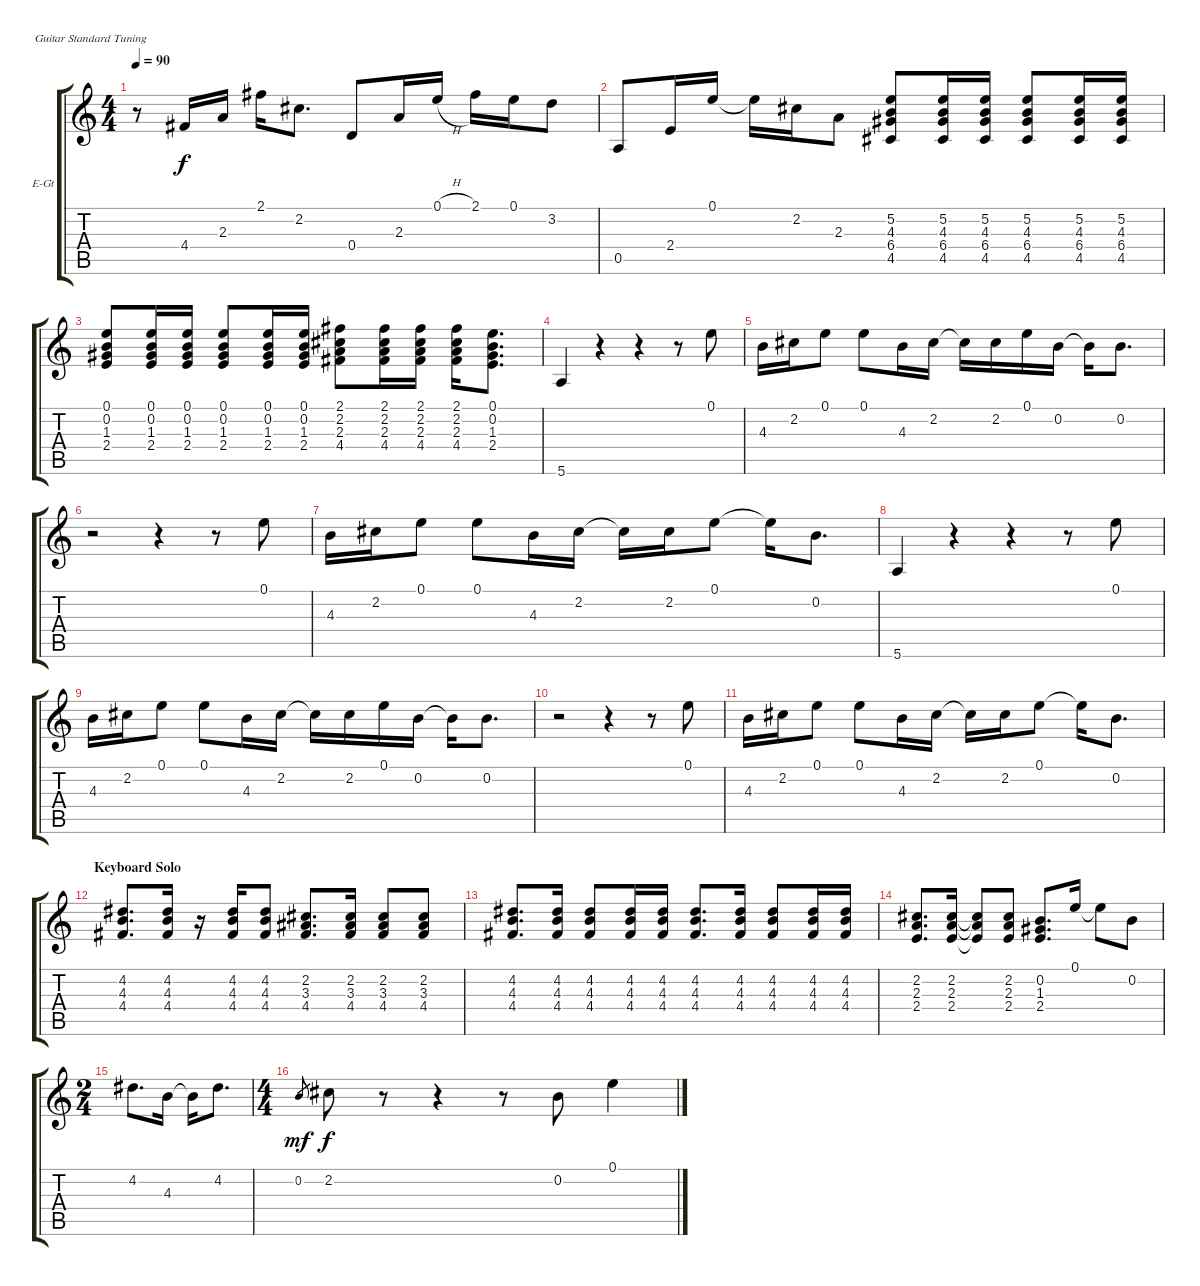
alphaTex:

\bracketExtendMode groupsimilarinstruments
\firstSystemTrackNameOrientation horizontal
\otherSystemsTrackNameOrientation horizontal
\track ("Guitar 1" "E-Gt") {multiBarRest instrument electricguitarclean}
\staff {score tabs}
\tuning (E4 B3 G3 D3 A2 E2)
\ts (4 4)
\tempo 90
\clef g2
\ks c
r.8{dy f} 4.4.16 2.3.16 2.1.16 2.2.8{d} 0.4.8 2.3.16 0.1{h}.16 2.1.16 0.1.16 3.2.8 |
0.5.8 2.4.16 0.1.16 0.1{t}.16 2.2.16 2.3.8 (5.2 4.3 6.4 4.5).8 (5.2 4.3 6.4 4.5).16 (5.2 4.3 6.4 4.5).16 (5.2 4.3 6.4 4.5).8 (5.2 4.3 6.4 4.5).16 (5.2 4.3 6.4 4.5).16 |
(0.1 0.2 1.3 2.4).8 (0.1 0.2 1.3 2.4).16 (0.1 0.2 1.3 2.4).16 (0.1 0.2 1.3 2.4).8 (0.1 0.2 1.3 2.4).16 (0.1 0.2 1.3 2.4).16 (2.1 2.2 2.3 4.4).8 (2.1 2.2 2.3 4.4).16 (2.1 2.2 2.3 4.4).16 (2.1 2.2 2.3 4.4).16 (0.1 0.2 1.3 2.4).8{d} |
5.6.4 r.4 r.4 r.8 0.1.8 |
4.3.16 2.2.16 0.1.8 0.1.8 4.3.16 2.2.16 2.2{t}.16 2.2.16 0.1.16 0.2.16 0.2{t}.16 0.2.8{d} |
r.2 r.4 r.8 0.1.8 |
4.3.16 2.2.16 0.1.8 0.1.8 4.3.16 2.2.16 2.2{t}.16 2.2.16 0.1.8 0.1{t}.16 0.2.8{d} |
5.6.4 r.4 r.4 r.8 0.1.8 |
4.3.16 2.2.16 0.1.8 0.1.8 4.3.16 2.2.16 2.2{t}.16 2.2.16 0.1.16 0.2.16 0.2{t}.16 0.2.8{d} |
r.2 r.4 r.8 0.1.8 |
4.3.16 2.2.16 0.1.8 0.1.8 4.3.16 2.2.16 2.2{t}.16 2.2.16 0.1.8 0.1{t}.16 0.2.8{d} |
\section ("" "Keyboard Solo")
(4.2 4.3 4.4).8{d} (4.2 4.3 4.4).16 r.16 (4.2 4.3 4.4).16 (4.2 4.3 4.4).8 (2.2 3.3 4.4).8{d} (2.2 3.3 4.4).16 (2.2 3.3 4.4).8 (2.2 3.3 4.4).8 |
(4.2 4.3 4.4).8{d} (4.2 4.3 4.4).16 (4.2 4.3 4.4).8 (4.2 4.3 4.4).16 (4.2 4.3 4.4).16 (4.2 4.3 4.4).8{d} (4.2 4.3 4.4).16 (4.2 4.3 4.4).8 (4.2 4.3 4.4).16 (4.2 4.3 4.4).16 |
(2.2 2.3 2.4).8{d} (2.2 2.3 2.4).16 (2.2{t} 2.3{t} 2.4{t}).8 (2.2 2.3 2.4).8 (0.2 1.3 2.4).8{d} 0.1.16 0.1{t}.8 0.2.8 |
\ts (2 4)
\beaming (8 2 2)
4.2.8{d} 4.3.16 4.3{t}.16 4.2.8{d} |
\ts (4 4)
\beaming (8 2 2 2 2)
0.2.8{gr dy mf} 2.2.8{dy f} r.8 r.4 r.8 0.2.8 0.1.4
